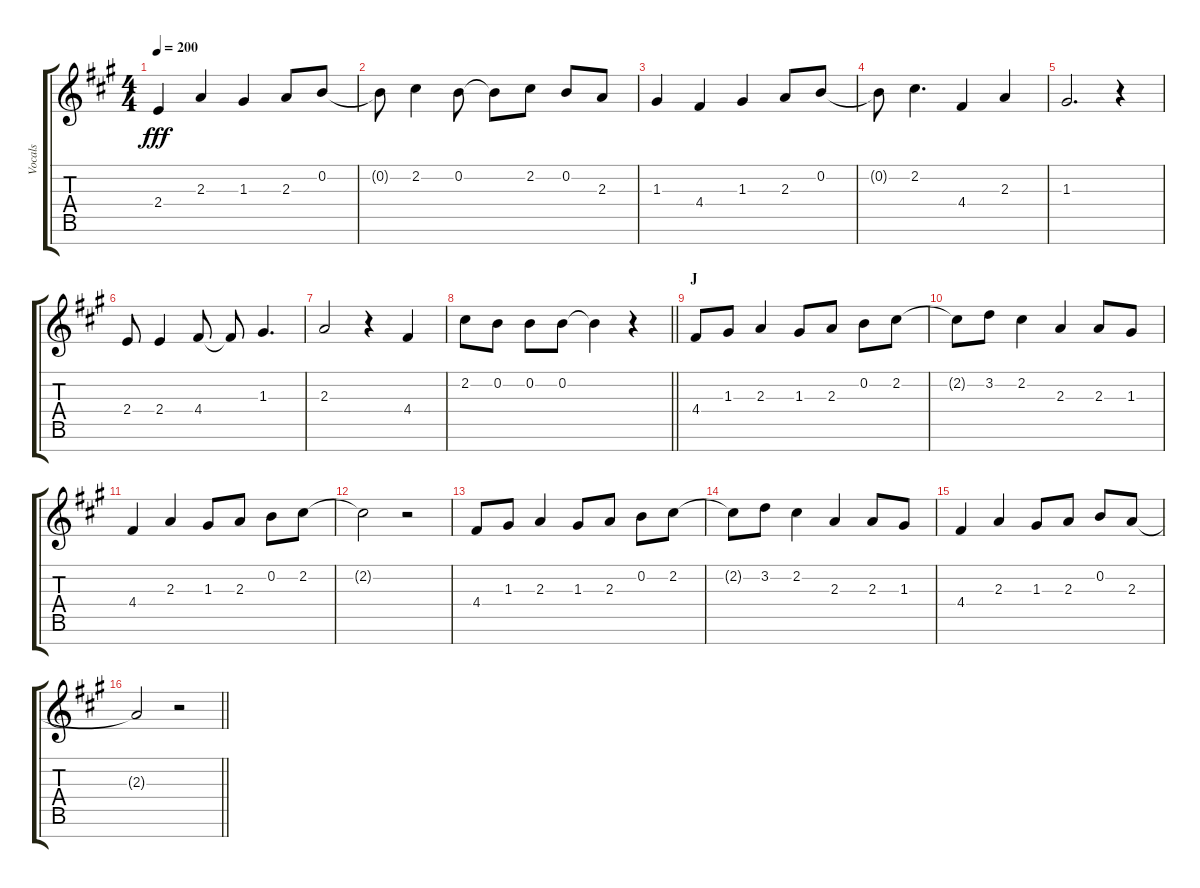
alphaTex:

\track ("Vocals" "Vocals") {instrument voiceoohs}
\staff {score tabs}
\tuning (E5 B4 G4 D4 A3 E3 B2) {hide}
\ts (4 4)
\tempo 200
\clef g2
\ks a
2.4.4{dy fff} 2.3.4 1.3.4 2.3.8 0.2.8 |
0.2{t}.8 2.2.4 0.2.8 0.2{t}.8 2.2.8 0.2.8 2.3.8 |
1.3.4 4.4.4 1.3.4 2.3.8 0.2.8 |
0.2{t}.8 2.2.4{d} 4.4.4 2.3.4 |
1.3.2{d} r.4 |
2.4.8 2.4.4 4.4.8 4.4{t}.8 1.3.4{d} |
2.3.2 r.4 4.4.4 |
\barLineRight lightlight
2.2.8 0.2.8 0.2.8 0.2.8 0.2{t}.4 r.4 |
\section ("" "J")
4.4.8 1.3.8 2.3.4 1.3.8 2.3.8 0.2.8 2.2.8 |
2.2{t}.8 3.2.8 2.2.4 2.3.4 2.3.8 1.3.8 |
4.4.4 2.3.4 1.3.8 2.3.8 0.2.8 2.2.8 |
2.2{t}.2 r.2 |
4.4.8 1.3.8 2.3.4 1.3.8 2.3.8 0.2.8 2.2.8 |
2.2{t}.8 3.2.8 2.2.4 2.3.4 2.3.8 1.3.8 |
4.4.4 2.3.4 1.3.8 2.3.8 0.2.8 2.3.8 |
\barLineRight lightlight
2.3{t}.2 r.2
